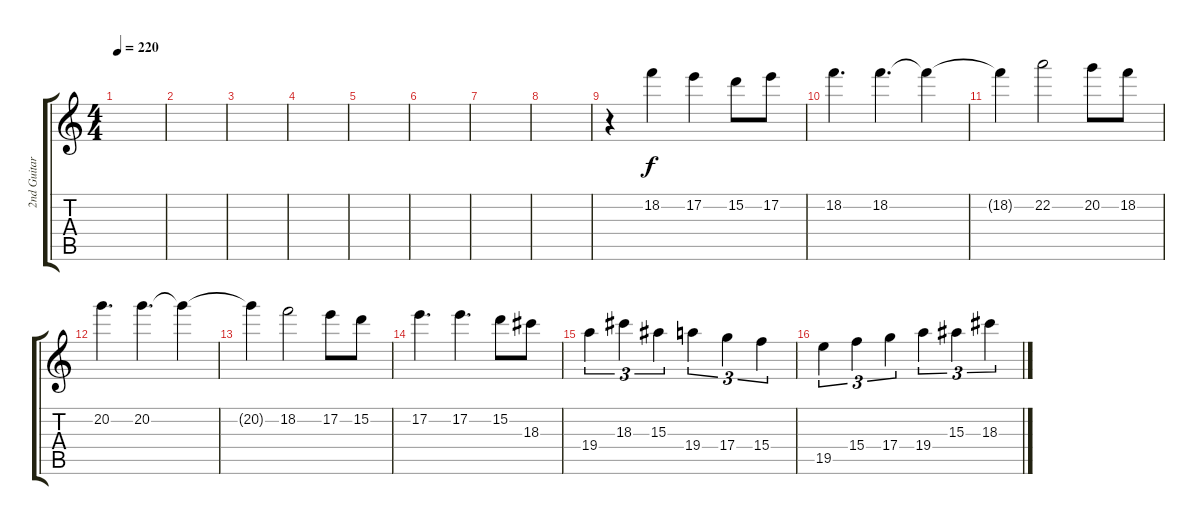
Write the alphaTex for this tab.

\track ("2nd Guitar" "2nd Guitar") {instrument electricguitarjazz}
\staff {score tabs}
\tuning (E4 B3 G3 D3 A2 E2) {hide}
\ts (4 4)
\tempo 220
\clef g2
\ks c
|
|
|
|
|
|
|
|
r.4 18.2.4 17.2.4 15.2.8 17.2.8 |
18.2.4{d} 18.2.4{d} 18.2{t}.4 |
18.2{t}.4 22.2.2 20.2.8 18.2.8 |
20.2.4{d} 20.2.4{d} 20.2{t}.4 |
20.2{t}.4 18.2.2 17.2.8 15.2.8 |
17.2.4{d} 17.2.4{d} 15.2.8 18.3.8 |
19.4.4{tu (3 2)} 18.3.4{tu (3 2)} 15.3.4{tu (3 2)} 19.4.4{tu (3 2)} 17.4.4{tu (3 2)} 15.4.4{tu (3 2)} |
19.5.4{tu (3 2)} 15.4.4{tu (3 2)} 17.4.4{tu (3 2)} 19.4.4{tu (3 2)} 15.3.4{tu (3 2)} 18.3.4{tu (3 2)}
